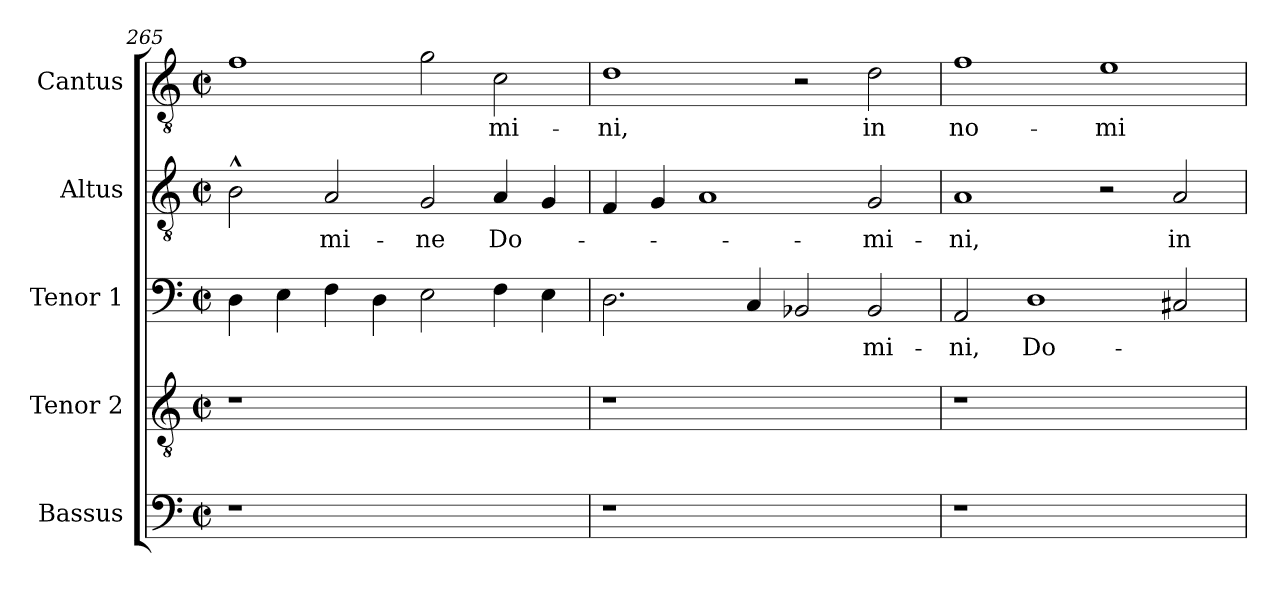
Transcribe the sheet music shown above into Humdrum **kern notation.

**kern	**kern	**kern	**text	**kern	**text	**kern	**text
*part5	*part4	*part3	*part3	*part2	*part2	*part1	*part1
*staff5	*staff4	*staff3	*staff3	*staff2	*staff2	*staff1	*staff1
*I"Bassus	*I"Tenor 2	*I"Tenor 1	*	*I"Altus	*	*I"Cantus	*
!!LO:LB:g=z
*clefF4	*clefGv2	*clefF4	*	*clefGv2	*	*clefGv2	*
*k[]	*k[]	*k[]	*	*k[]	*	*k[]	*
*C:	*C:	*C:	*	*C:	*	*C:	*
*M2/2	*M2/2	*M2/2	*	*M2/2	*	*M2/2	*
*met(c|)	*met(c|)	*met(c|)	*	*met(c|)	*	*met(c|)	*
=265	=265	=265	=265	=265	=265	=265	=265
1r	1r	4D\	.	2B^^>\	.	1f	.
.	.	4E\	.	.	.	.	.
!	!	!	!	!	!LO:LY:b:cj	!	!
.	.	4F\	.	2A/	-mi-	.	.
.	.	4D\	.	.	.	.	.
!	!	!	!	!	!LO:LY:b:cj	!	!
1ryy	1ryy	2E\	.	2G/	-ne	2g\	.
!	!	!	!	!	!LO:LY:b:cj	!	!LO:LY:b:cj
.	.	4F\	.	4A/	Do-	2c\	-mi-
.	.	4E\	.	4G/	.	.	.
=266	=266	=266	=266	=266	=266	=266	=266
!	!	!	!	!	!	!	!LO:LY:b:cj
1r	1r	2.D\	.	4F/	.	1d	-ni,
.	.	.	.	4G/	.	.	.
.	.	.	.	1A	.	.	.
.	.	4C/	.	.	.	.	.
1ryy	1ryy	2BB-X/	.	.	.	2r	.
!	!	!	!LO:LY:b:cj	!	!LO:LY:b:cj	!	!LO:LY:b:cj
.	.	2BB-/	-mi-	2G/	-mi-	2d\	in
=267	=267	=267	=267	=267	=267	=267	=267
!	!	!	!LO:LY:b:cj	!	!LO:LY:b:cj	!	!LO:LY:b:cj
1r	1r	2AA/	-ni,	1A	-ni,	1f	no-
!	!	!	!LO:LY:b:cj	!	!	!	!
.	.	1D	Do-	.	.	.	.
!	!	!	!	!	!	!	!LO:LY:b:cj
1ryy	1ryy	.	.	2r	.	1e	-mi-
!	!	!	!	!	!LO:LY:b:cj	!	!
.	.	2C#X/	.	2A/	in	.	.
=	=	=	=	=	=	=	=
*-	*-	*-	*-	*-	*-	*-	*-
